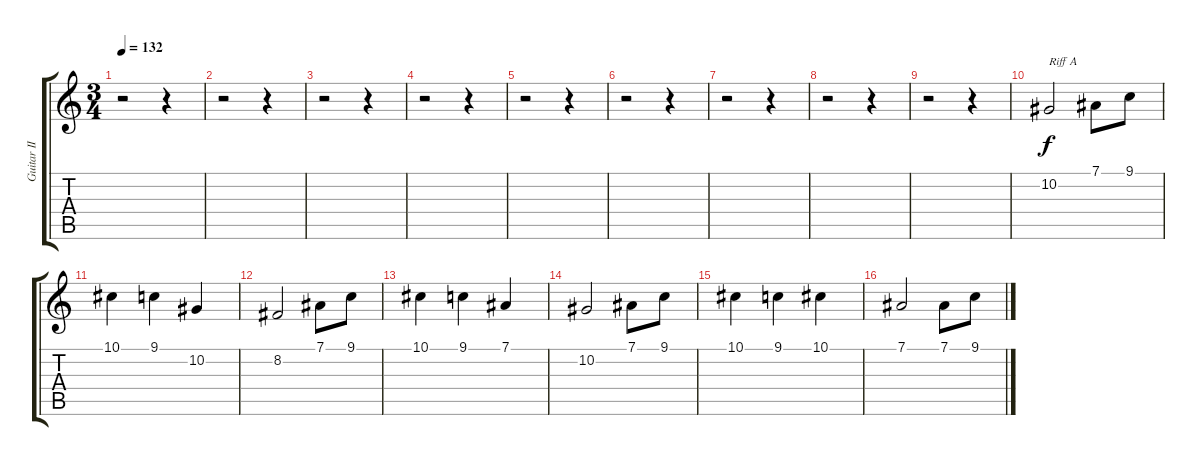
\track ("Guitar II" "Guitar II") {instrument fiddle}
\staff {score tabs}
\tuning (Eb4 Bb3 Gb3 Db3 Ab2 Eb2) {hide}
\ts (3 4)
\tempo 132
\clef g2
\ks c
r.2{dy f} r.4 |
r.2 r.4 |
r.2 r.4 |
r.2 r.4 |
r.2 r.4 |
r.2 r.4 |
r.2 r.4 |
r.2 r.4 |
r.2 r.4 |
10.2.2{txt "Riff A"} 7.1.8 9.1.8 |
10.1.4 9.1.4 10.2.4 |
8.2.2 7.1.8 9.1.8 |
10.1.4 9.1.4 7.1.4 |
10.2.2 7.1.8 9.1.8 |
10.1.4 9.1.4 10.1.4 |
7.1.2 7.1.8 9.1.8
